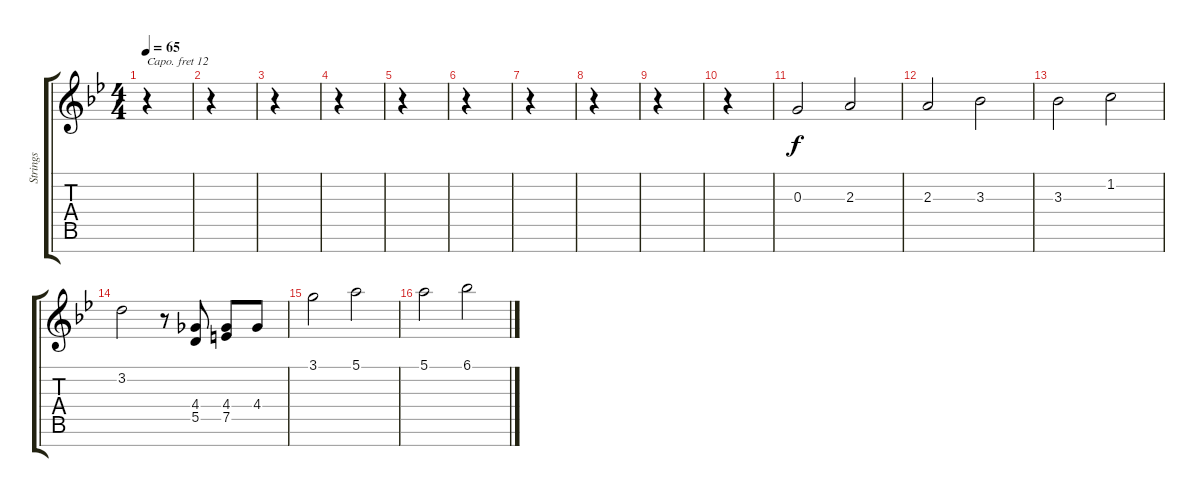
\track ("Strings" "Strings") {instrument synthstrings1}
\staff {score tabs}
\capo 12
\tuning (E4 B3 G3 D3 A2 E2 B1) {hide}
\ts (4 4)
\tempo 65
\clef g2
\ks bb
r.4{dy f instrument synthstrings1} |
r.4 |
r.4 |
r.4 |
r.4 |
r.4 |
r.4 |
r.4 |
r.4 |
r.4 |
0.3.2 2.3.2 |
2.3.2 3.3.2 |
3.3.2 1.2.2 |
3.2.2 r.8 (4.4 5.5).8 (4.4 7.5).8 4.4.8 |
3.1.2 5.1.2 |
5.1.2 6.1.2
